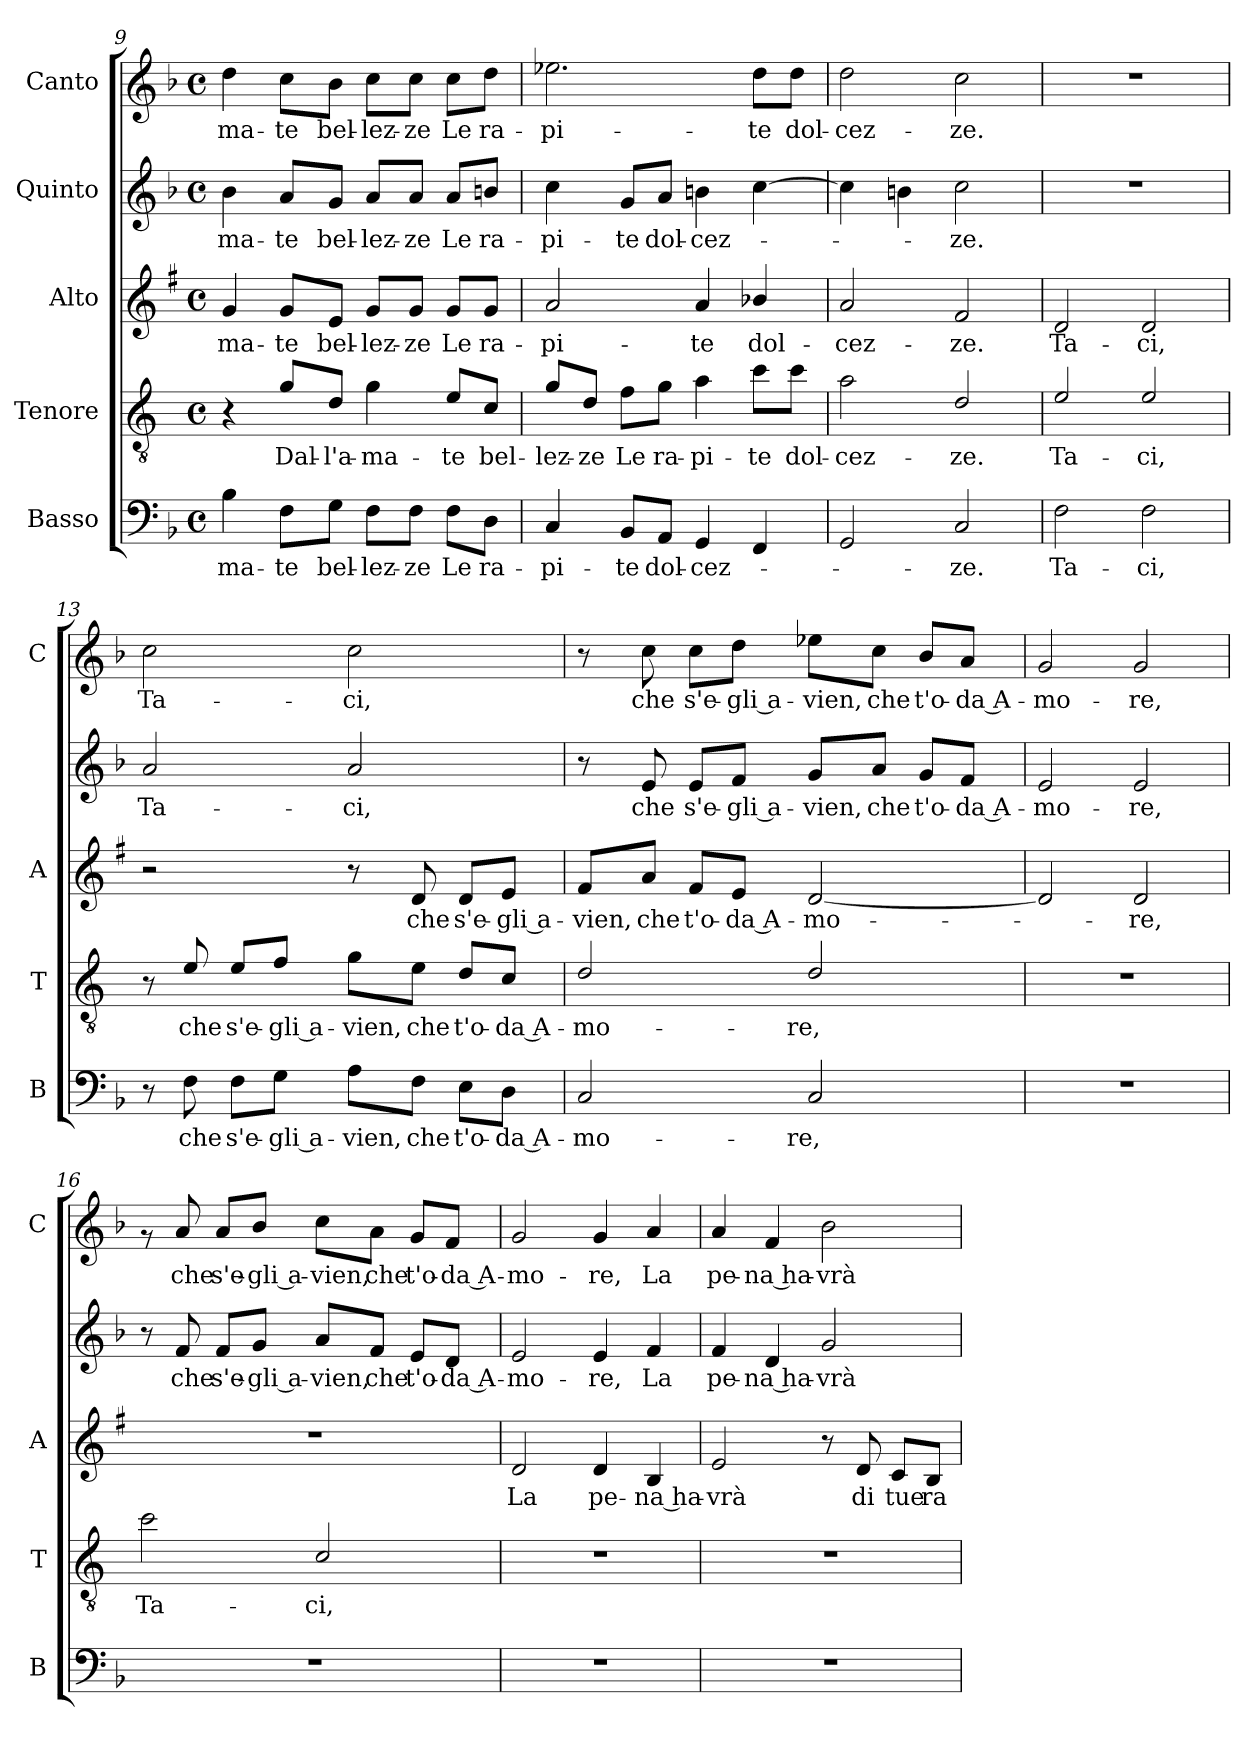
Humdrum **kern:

**kern	**text	**kern	**text	**kern	**text	**kern	**text	**kern	**text
*part5	*part5	*part4	*part4	*part3	*part3	*part2	*part2	*part1	*part1
*staff5	*staff5	*staff4	*staff4	*staff3	*staff3	*staff2	*staff2	*staff1	*staff1
*I"Basso	*	*I"Tenore	*	*I"Alto	*	*I"Quinto	*	*I"Canto	*
*I'B	*	*I'T	*	*I'A	*	*	*	*I'C	*
*clefF4	*	*clefGv2	*	*clefG2	*	*clefG2	*	*clefG2	*
*	*	*ITrd4c7	*	*ITrd1c2	*	*	*	*	*
*k[b-]	*	*k[b-]	*	*k[b-]	*	*k[b-]	*	*k[b-]	*
*F:	*	*F:	*	*F:	*	*F:	*	*F:	*
*M4/4	*	*M4/4	*	*M4/4	*	*M4/4	*	*M4/4	*
*met(c)	*	*met(c)	*	*met(c)	*	*met(c)	*	*met(c)	*
=9	=9	=9	=9	=9	=9	=9	=9	=9	=9
!	!LO:LY:b	!	!	!	!LO:LY:b	!	!LO:LY:b	!	!LO:LY:b
4B-\	-ma-	4r	.	4f/	-ma-	4b-\	-ma-	4dd\	-ma-
!	!LO:LY:b	!	!LO:LY:b	!	!LO:LY:b	!	!LO:LY:b	!	!LO:LY:b
8F\L	-te	8c/L	Dal-	8f/L	-te	8a/L	-te	8cc\L	-te
!	!LO:LY:b	!	!LO:LY:b	!	!LO:LY:b	!	!LO:LY:b	!	!LO:LY:b
8G\J	bel-	8G/J	-l'a-	8d/J	bel-	8g/J	bel-	8b-\J	bel-
!	!LO:LY:b	!	!LO:LY:b	!	!LO:LY:b	!	!LO:LY:b	!	!LO:LY:b
8F\L	-lez-	4c\	-ma-	8f/L	-lez-	8a/L	-lez-	8cc\L	-lez-
!	!LO:LY:b	!	!	!	!LO:LY:b	!	!LO:LY:b	!	!LO:LY:b
8F\J	-ze	.	.	8f/J	-ze	8a/J	-ze	8cc\J	-ze
!	!LO:LY:b	!	!LO:LY:b	!	!LO:LY:b	!	!LO:LY:b	!	!LO:LY:b
8F\L	Le	8A/L	-te	8f/L	Le	8a/L	Le	8cc\L	Le
!	!LO:LY:b	!	!LO:LY:b	!	!LO:LY:b	!	!LO:LY:b	!	!LO:LY:b
8D\J	ra-	8F/J	bel-	8f/J	ra-	8bn/J	ra-	8dd\J	ra-
!!LO:PB:g=z
=10	=10	=10	=10	=10	=10	=10	=10	=10	=10
!	!LO:LY:b	!	!LO:LY:b	!	!LO:LY:b	!	!LO:LY:b	!	!LO:LY:b
4C/	-pi-	8c/L	-lez-	2g/	-pi-	4cc\	-pi-	2.ee-X\	-pi-
!	!	!	!LO:LY:b	!	!	!	!	!	!
.	.	8G/J	-ze	.	.	.	.	.	.
!	!LO:LY:b	!	!LO:LY:b	!	!	!	!LO:LY:b	!	!
8BB-/L	-te	8B-\L	Le	.	.	8g/L	-te	.	.
!	!LO:LY:b	!	!LO:LY:b	!	!	!	!LO:LY:b	!	!
8AA/J	dol-	8c\J	ra-	.	.	8a/J	dol-	.	.
!	!LO:LY:b	!	!LO:LY:b	!	!LO:LY:b	!	!LO:LY:b	!	!
4GG/	-cez-	4d\	-pi-	4g/	-te	4bn\	-cez-	.	.
!	!	!	!LO:LY:b	!	!LO:LY:b	!	!	!	!LO:LY:b
4FF/	.	8f\L	-te	4a-X/	dol-	[4cc\	.	8dd\L	-te
!	!	!	!LO:LY:b	!	!	!	!	!	!LO:LY:b
.	.	8f\J	dol-	.	.	.	.	8dd\J	dol-
=11	=11	=11	=11	=11	=11	=11	=11	=11	=11
!	!	!	!LO:LY:b	!	!LO:LY:b	!	!	!	!LO:LY:b
2GG/	.	2d\	-cez-	2g/	-cez-	4cc\]	.	2dd\	-cez-
.	.	.	.	.	.	4bn\	.	.	.
!	!LO:LY:b	!	!LO:LY:b	!	!LO:LY:b	!	!LO:LY:b	!	!LO:LY:b
2C/	-ze.	2G/	-ze.	2e/	-ze.	2cc\	-ze.	2cc\	-ze.
=12	=12	=12	=12	=12	=12	=12	=12	=12	=12
!	!LO:LY:b	!	!LO:LY:b	!	!LO:LY:b	!	!	!	!
2F\	Ta-	2A/	Ta-	2c/	Ta-	1r	.	1r	.
!	!LO:LY:b	!	!LO:LY:b	!	!LO:LY:b	!	!	!	!
2F\	-ci,	2A/	-ci,	2c/	-ci,	.	.	.	.
=13	=13	=13	=13	=13	=13	=13	=13	=13	=13
!	!	!	!	!	!	!	!LO:LY:b	!	!LO:LY:b
8r	.	8r	.	2r	.	2a/	Ta-	2cc\	Ta-
!	!LO:LY:b	!	!LO:LY:b	!	!	!	!	!	!
8F\	che	8A/	che	.	.	.	.	.	.
!	!LO:LY:b	!	!LO:LY:b	!	!	!	!	!	!
8F\L	s'e-	8A/L	s'e-	.	.	.	.	.	.
!	!LO:LY:b	!	!LO:LY:b	!	!	!	!	!	!
8G\J	-gli a-	8B-/J	-gli a-	.	.	.	.	.	.
!	!LO:LY:b	!	!LO:LY:b	!	!	!	!LO:LY:b	!	!LO:LY:b
8A\L	-vien,	8c\L	-vien,	8r	.	2a/	-ci,	2cc\	-ci,
!	!LO:LY:b	!	!LO:LY:b	!	!LO:LY:b	!	!	!	!
8F\J	che	8A\J	che	8c/	che	.	.	.	.
!	!LO:LY:b	!	!LO:LY:b	!	!LO:LY:b	!	!	!	!
8E\L	t'o-	8G/L	t'o-	8c/L	s'e-	.	.	.	.
!	!LO:LY:b	!	!LO:LY:b	!	!LO:LY:b	!	!	!	!
8D\J	-da A-	8F/J	-da A-	8d/J	-gli a-	.	.	.	.
!!LO:LB:g=z
=14	=14	=14	=14	=14	=14	=14	=14	=14	=14
!	!LO:LY:b	!	!LO:LY:b	!	!LO:LY:b	!	!	!	!
2C/	-mo-	2G/	-mo-	8e/L	-vien,	8r	.	8r	.
!	!	!	!	!	!LO:LY:b	!	!LO:LY:b	!	!LO:LY:b
.	.	.	.	8g/J	che	8e/	che	8cc\	che
!	!	!	!	!	!LO:LY:b	!	!LO:LY:b	!	!LO:LY:b
.	.	.	.	8e/L	t'o-	8e/L	s'e-	8cc\L	s'e-
!	!	!	!	!	!LO:LY:b	!	!LO:LY:b	!	!LO:LY:b
.	.	.	.	8d/J	-da A-	8f/J	-gli a-	8dd\J	-gli a-
!	!LO:LY:b	!	!LO:LY:b	!	!LO:LY:b	!	!LO:LY:b	!	!LO:LY:b
2C/	-re,	2G/	-re,	[2c/	-mo-	8g/L	-vien,	8ee-X\L	-vien,
!	!	!	!	!	!	!	!LO:LY:b	!	!LO:LY:b
.	.	.	.	.	.	8a/J	che	8cc\J	che
!	!	!	!	!	!	!	!LO:LY:b	!	!LO:LY:b
.	.	.	.	.	.	8g/L	t'o-	8b-/L	t'o-
!	!	!	!	!	!	!	!LO:LY:b	!	!LO:LY:b
.	.	.	.	.	.	8f/J	-da A-	8a/J	-da A-
=15	=15	=15	=15	=15	=15	=15	=15	=15	=15
!	!	!	!	!	!	!	!LO:LY:b	!	!LO:LY:b
1r	.	1r	.	2c/]	.	2e/	-mo-	2g/	-mo-
!	!	!	!	!	!LO:LY:b	!	!LO:LY:b	!	!LO:LY:b
.	.	.	.	2c/	-re,	2e/	-re,	2g/	-re,
=16	=16	=16	=16	=16	=16	=16	=16	=16	=16
!	!	!	!LO:LY:b	!	!	!	!	!	!
1r	.	2f\	Ta-	1r	.	8r	.	8rf	.
!	!	!	!	!	!	!	!LO:LY:b	!	!LO:LY:b
.	.	.	.	.	.	8f/	che	8a/	che
!	!	!	!	!	!	!	!LO:LY:b	!	!LO:LY:b
.	.	.	.	.	.	8f/L	s'e-	8a/L	s'e-
!	!	!	!	!	!	!	!LO:LY:b	!	!LO:LY:b
.	.	.	.	.	.	8g/J	-gli a-	8b-/J	-gli a-
!	!	!	!LO:LY:b	!	!	!	!LO:LY:b	!	!LO:LY:b
.	.	2F/	-ci,	.	.	8a/L	-vien,	8cc\L	-vien,
!	!	!	!	!	!	!	!LO:LY:b	!	!LO:LY:b
.	.	.	.	.	.	8f/J	che	8a\J	che
!	!	!	!	!	!	!	!LO:LY:b	!	!LO:LY:b
.	.	.	.	.	.	8e/L	t'o-	8g/L	t'o-
!	!	!	!	!	!	!	!LO:LY:b	!	!LO:LY:b
.	.	.	.	.	.	8d/J	-da A-	8f/J	-da A-
=17	=17	=17	=17	=17	=17	=17	=17	=17	=17
!	!	!	!	!	!LO:LY:b	!	!LO:LY:b	!	!LO:LY:b
1r	.	1r	.	2c/	La	2e/	-mo-	2g/	-mo-
!	!	!	!	!	!LO:LY:b	!	!LO:LY:b	!	!LO:LY:b
.	.	.	.	4c/	pe-	4e/	-re,	4g/	-re,
!	!	!	!	!	!LO:LY:b	!	!LO:LY:b	!	!LO:LY:b
.	.	.	.	4A/	-na ha-	4f/	La	4a/	La
!!LO:LB:g=z
=18	=18	=18	=18	=18	=18	=18	=18	=18	=18
!	!	!	!	!	!LO:LY:b	!	!LO:LY:b	!	!LO:LY:b
1r	.	1r	.	2d/	-vrà	4f/	pe-	4a/	pe-
!	!	!	!	!	!	!	!LO:LY:b	!	!LO:LY:b
.	.	.	.	.	.	4d/	-na ha-	4f/	-na ha-
!	!	!	!	!	!	!	!LO:LY:b	!	!LO:LY:b
.	.	.	.	8r	.	2g/	-vrà	2b-\	-vrà
!	!	!	!	!	!LO:LY:b	!	!	!	!
.	.	.	.	8c/	di	.	.	.	.
!	!	!	!	!	!LO:LY:b	!	!	!	!
.	.	.	.	8B-/L	tue	.	.	.	.
!	!	!	!	!	!LO:LY:b	!	!	!	!
.	.	.	.	8A/J	ra-	.	.	.	.
=	=	=	=	=	=	=	=	=	=
*-	*-	*-	*-	*-	*-	*-	*-	*-	*-
